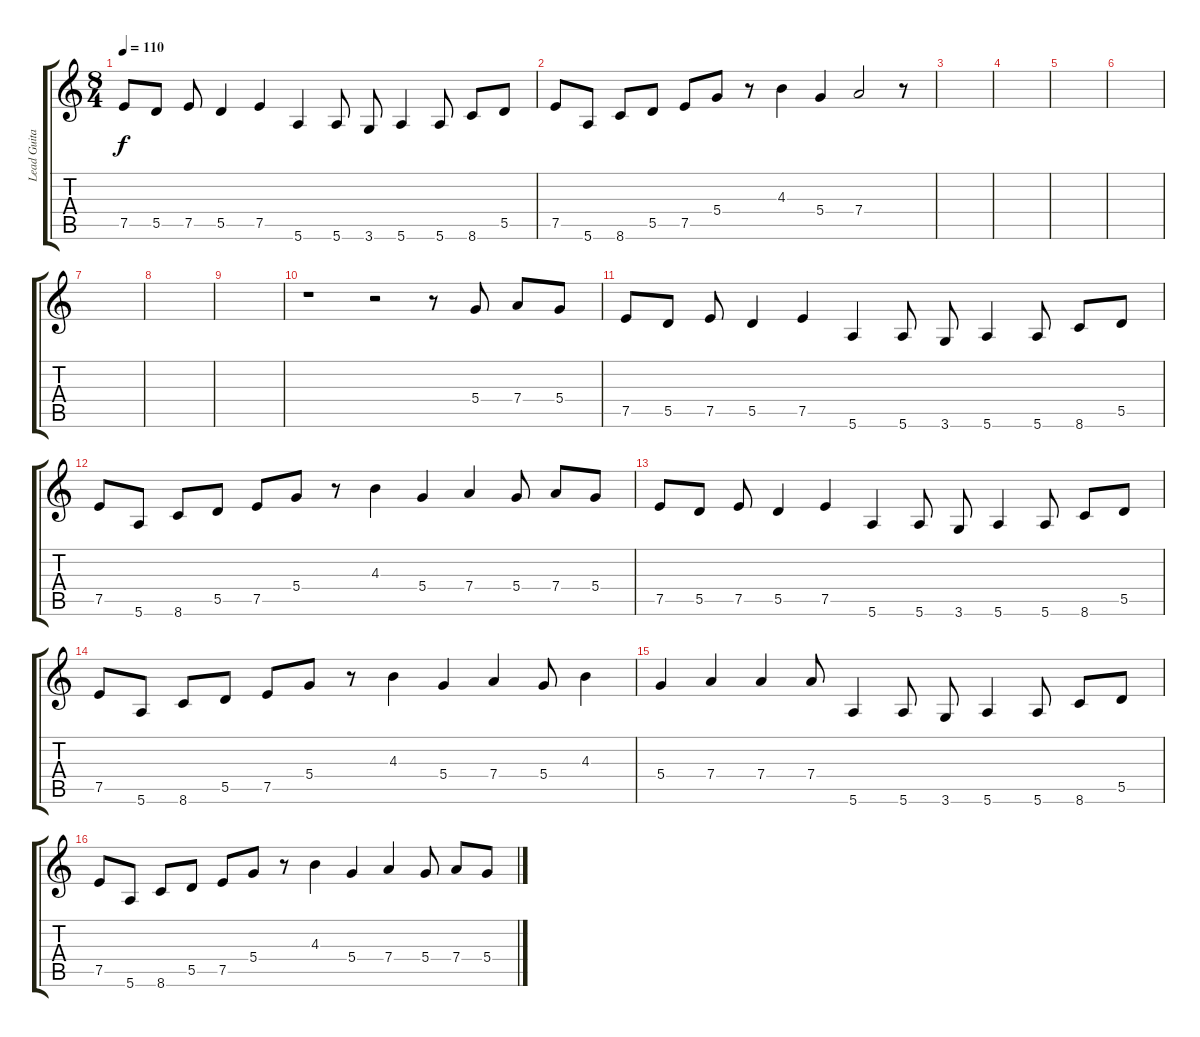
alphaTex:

\track ("Lead Guitar" "Lead Guita") {instrument distortionguitar}
\staff {score tabs}
\tuning (E4 B3 G3 D3 A2 E2) {hide}
\ts (8 4)
\tempo 110
\clef g2
\ks c
7.5.8{dy f} 5.5.8 7.5.8 5.5.4 7.5.4 5.6.4 5.6.8 3.6.8 5.6.4 5.6.8 8.6.8 5.5.8 |
7.5.8 5.6.8 8.6.8 5.5.8 7.5.8 5.4.8 r.8 4.3.4 5.4.4 7.4.2 r.8 |
|
|
|
|
|
|
|
r.1 r.2 r.8 5.4.8 7.4.8 5.4.8 |
7.5.8 5.5.8 7.5.8 5.5.4 7.5.4 5.6.4 5.6.8 3.6.8 5.6.4 5.6.8 8.6.8 5.5.8 |
7.5.8 5.6.8 8.6.8 5.5.8 7.5.8 5.4.8 r.8 4.3.4 5.4.4 7.4.4 5.4.8 7.4.8 5.4.8 |
7.5.8 5.5.8 7.5.8 5.5.4 7.5.4 5.6.4 5.6.8 3.6.8 5.6.4 5.6.8 8.6.8 5.5.8 |
7.5.8 5.6.8 8.6.8 5.5.8 7.5.8 5.4.8 r.8 4.3.4 5.4.4 7.4.4 5.4.8 4.3.4 |
5.4.4 7.4.4 7.4.4 7.4.8 5.6.4 5.6.8 3.6.8 5.6.4 5.6.8 8.6.8 5.5.8 |
7.5.8 5.6.8 8.6.8 5.5.8 7.5.8 5.4.8 r.8 4.3.4 5.4.4 7.4.4 5.4.8 7.4.8 5.4.8
